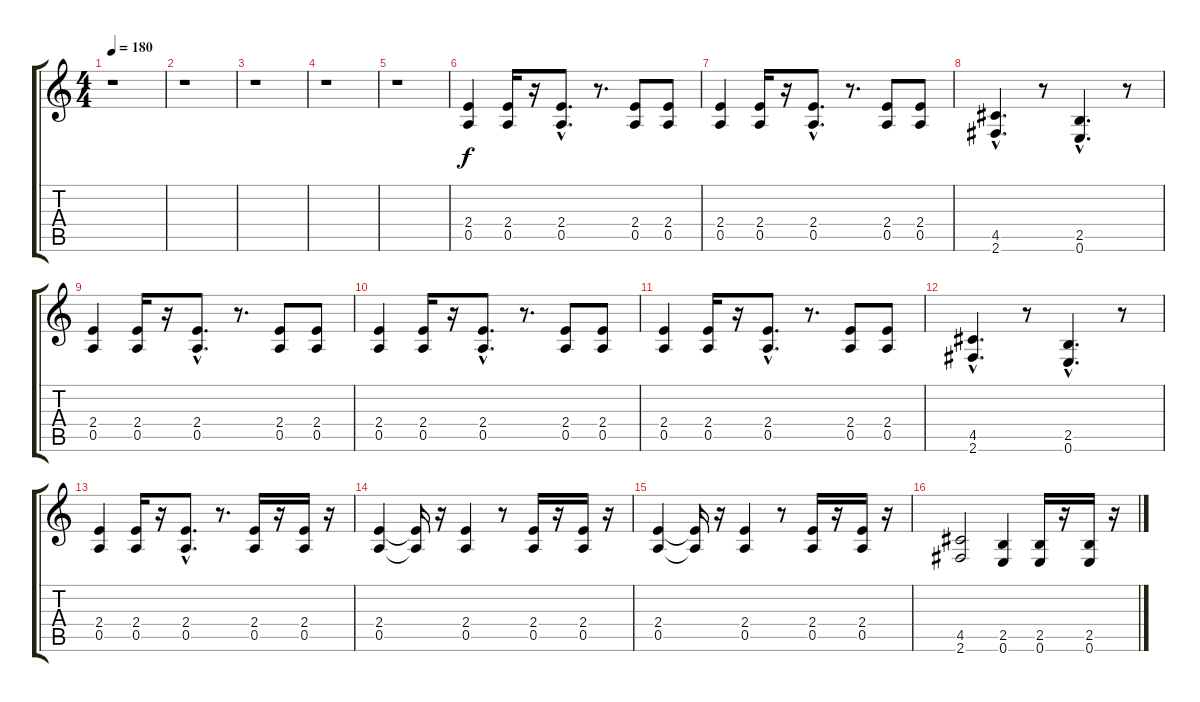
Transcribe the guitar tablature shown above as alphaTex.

\track "" {instrument distortionguitar}
\staff {score tabs}
\tuning (E4 B3 G3 D3 A2 E2) {hide}
\ts (4 4)
\tempo 180
\clef g2
\ks c
r.1{dy f} |
r.1 |
r.1 |
r.1 |
r.1 |
(2.4 0.5).4 (2.4 0.5).16 r.16 (2.4{hac} 0.5{hac}).8{d} r.8{d} (2.4 0.5).8 (2.4 0.5).8 |
(2.4 0.5).4 (2.4 0.5).16 r.16 (2.4{hac} 0.5{hac}).8{d} r.8{d} (2.4 0.5).8 (2.4 0.5).8 |
(4.5{hac} 2.6{hac}).4{d} r.8 (2.5{hac} 0.6{hac}).4{d} r.8 |
(2.4 0.5).4 (2.4 0.5).16 r.16 (2.4{hac} 0.5{hac}).8{d} r.8{d} (2.4 0.5).8 (2.4 0.5).8 |
(2.4 0.5).4 (2.4 0.5).16 r.16 (2.4{hac} 0.5{hac}).8{d} r.8{d} (2.4 0.5).8 (2.4 0.5).8 |
(2.4 0.5).4 (2.4 0.5).16 r.16 (2.4{hac} 0.5{hac}).8{d} r.8{d} (2.4 0.5).8 (2.4 0.5).8 |
(4.5{hac} 2.6{hac}).4{d} r.8 (2.5{hac} 0.6{hac}).4{d} r.8 |
(2.4 0.5).4 (2.4 0.5).16 r.16 (2.4{hac} 0.5{hac}).8{d} r.8{d} (2.4 0.5).16 r.16 (2.4 0.5).16 r.16 |
(2.4 0.5).4 (2.4{t} 0.5{t}).16 r.16 (2.4 0.5).4 r.8 (2.4 0.5).16 r.16 (2.4 0.5).16 r.16 |
(2.4 0.5).4 (2.4{t} 0.5{t}).16 r.16 (2.4 0.5).4 r.8 (2.4 0.5).16 r.16 (2.4 0.5).16 r.16 |
(4.5 2.6).2 (2.5 0.6).4 (2.5 0.6).16 r.16 (2.5 0.6).16 r.16
